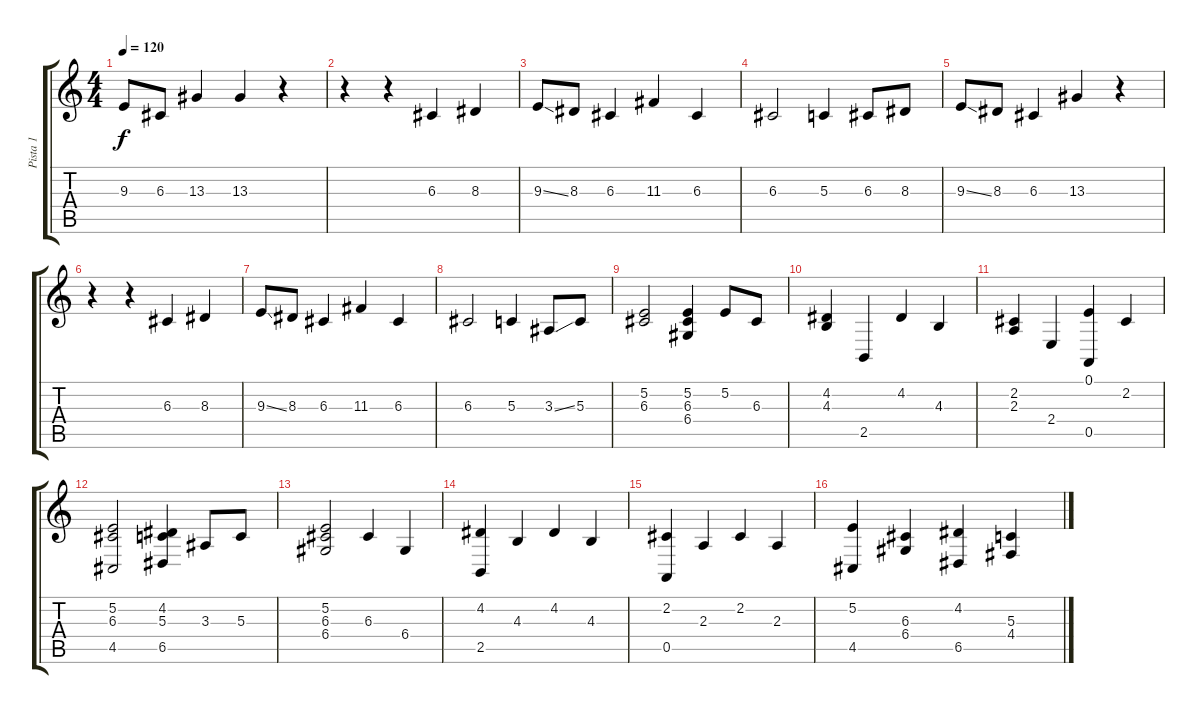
\track ("Pista 1" "Pista 1") {instrument acousticgrandpiano}
\staff {score tabs}
\tuning (E4 B3 G3 D3 A2 E2) {hide}
\ts (4 4)
\tempo 120
\clef g2
\ks c
9.3.8{dy f} 6.3.8 13.3.4 13.3.4 r.4 |
r.4 r.4 6.3.4 8.3.4 |
9.3{ss}.8 8.3.8 6.3.4 11.3.4 6.3.4 |
6.3.2 5.3.4 6.3.8 8.3.8 |
9.3{ss}.8 8.3.8 6.3.4 13.3.4 r.4 |
r.4 r.4 6.3.4 8.3.4 |
9.3{ss}.8 8.3.8 6.3.4 11.3.4 6.3.4 |
6.3.2 5.3.4 3.3{ss}.8 5.3.8 |
(5.2 6.3).2 (5.2 6.3 6.4).4 5.2.8 6.3.8 |
(4.2 4.3).4 2.5.4 4.2.4 4.3.4 |
(2.2 2.3).4 2.4.4 (0.1 0.5).4 2.2.4 |
(5.2 6.3 4.5).2 (4.2 5.3 6.5).4 3.3.8 5.3.8 |
(5.2 6.3 6.4).2 6.3.4 6.4.4 |
(4.2 2.5).4 4.3.4 4.2.4 4.3.4 |
(2.2 0.5).4 2.3.4 2.2.4 2.3.4 |
(5.2 4.5).4 (6.3 6.4).4 (4.2 6.5).4 (5.3 4.4).4
